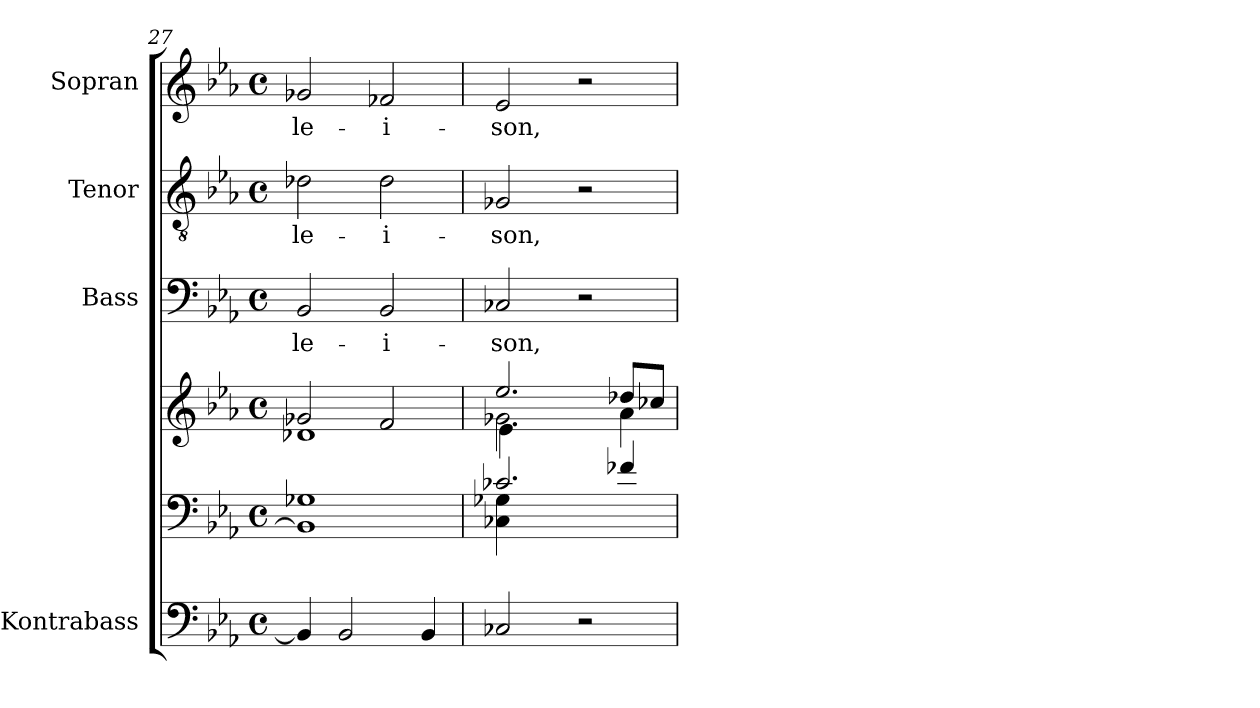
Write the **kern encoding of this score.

**kern	**kern	**kern	**kern	**text	**kern	**text	**kern	**text
*part5	*part4	*part4	*part3	*part3	*part2	*part2	*part1	*part1
*staff6	*staff5	*staff4	*staff3	*staff3	*staff2	*staff2	*staff1	*staff1
*I"Kontrabass	*	*	*I"Bass	*	*I"Tenor	*	*I"Sopran	*
*I'Kb.	*	*	*I'B.	*	*I'T.	*	*I'S.	*
*clefF4	*clefF4	*clefG2	*clefF4	*	*clefGv2	*	*clefG2	*
*ITrd7c12	*	*	*	*	*	*	*	*
*k[b-e-a-]	*k[b-e-a-]	*k[b-e-a-]	*k[b-e-a-]	*	*k[b-e-a-]	*	*k[b-e-a-]	*
*E-:	*E-:	*E-:	*E-:	*	*E-:	*	*E-:	*
*M4/4	*M4/4	*M4/4	*M4/4	*	*M4/4	*	*M4/4	*
*met(c)	*met(c)	*met(c)	*met(c)	*	*met(c)	*	*met(c)	*
=27	=27	=27	=27	=27	=27	=27	=27	=27
*	*	*^	*	*	*	*	*	*
!	!	!	!	!	!LO:LY:b	!	!LO:LY:b	!	!LO:LY:b
4BBB-/]	1BB-] 1G-X	2g-X/	1d-X	2BB-/	-le-	2d-X\	-le-	2g-X/	-le-
2BBB-/	.	.	.	.	.	.	.	.	.
!	!	!	!	!	!LO:LY:b	!	!LO:LY:b	!	!LO:LY:b
.	.	2f/	.	2BB-/	-i-	2d-\	-i-	2f-X/	-i-
4BBB-/	.	.	.	.	.	.	.	.	.
!!LO:LB:g=z
=28	=28	=28	=28	=28	=28	=28	=28	=28	=28
*	*^	*	*^	*	*	*	*	*	*
!	!	!	!	!	!	!	!LO:LY:b	!	!LO:LY:b	!	!LO:LY:b
2CC-X/	2.c-X/	4C-X\ 4G-X\	2.ee-/	2.g-X\	4e-\	2C-X/	-son,	2G-X/	-son,	2e-/	-son,
.	.	2.ryy	.	.	2.ryy	.	.	.	.	.	.
2r	.	.	.	.	.	2r	.	2r	.	2r	.
.	4f-X/	.	8dd-X/L	4a-\	.	.	.	.	.	.	.
.	.	.	8cc-X/J	.	.	.	.	.	.	.	.
*	*v	*v	*	*	*	*	*	*	*	*	*
*	*	*v	*v	*v	*	*	*	*	*	*
=	=	=	=	=	=	=	=	=
*-	*-	*-	*-	*-	*-	*-	*-	*-
